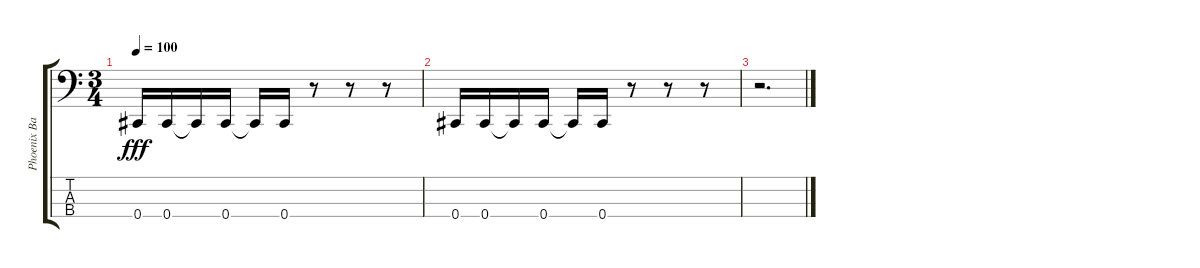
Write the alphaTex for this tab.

\track ("Phoenix Bass2" "Phoenix Ba") {instrument electricbasspick}
\staff {score tabs}
\tuning (Gb2 Db2 Ab1 Db1) {hide}
\ts (3 4)
\tempo 100
\clef f4
\ks c
0.4.16{dy fff} 0.4.16 0.4{t}.16 0.4.16 0.4{t}.16 0.4.16 r.8 r.8 r.8 |
0.4.16 0.4.16 0.4{t}.16 0.4.16 0.4{t}.16 0.4.16 r.8 r.8 r.8 |
r.2{d}
